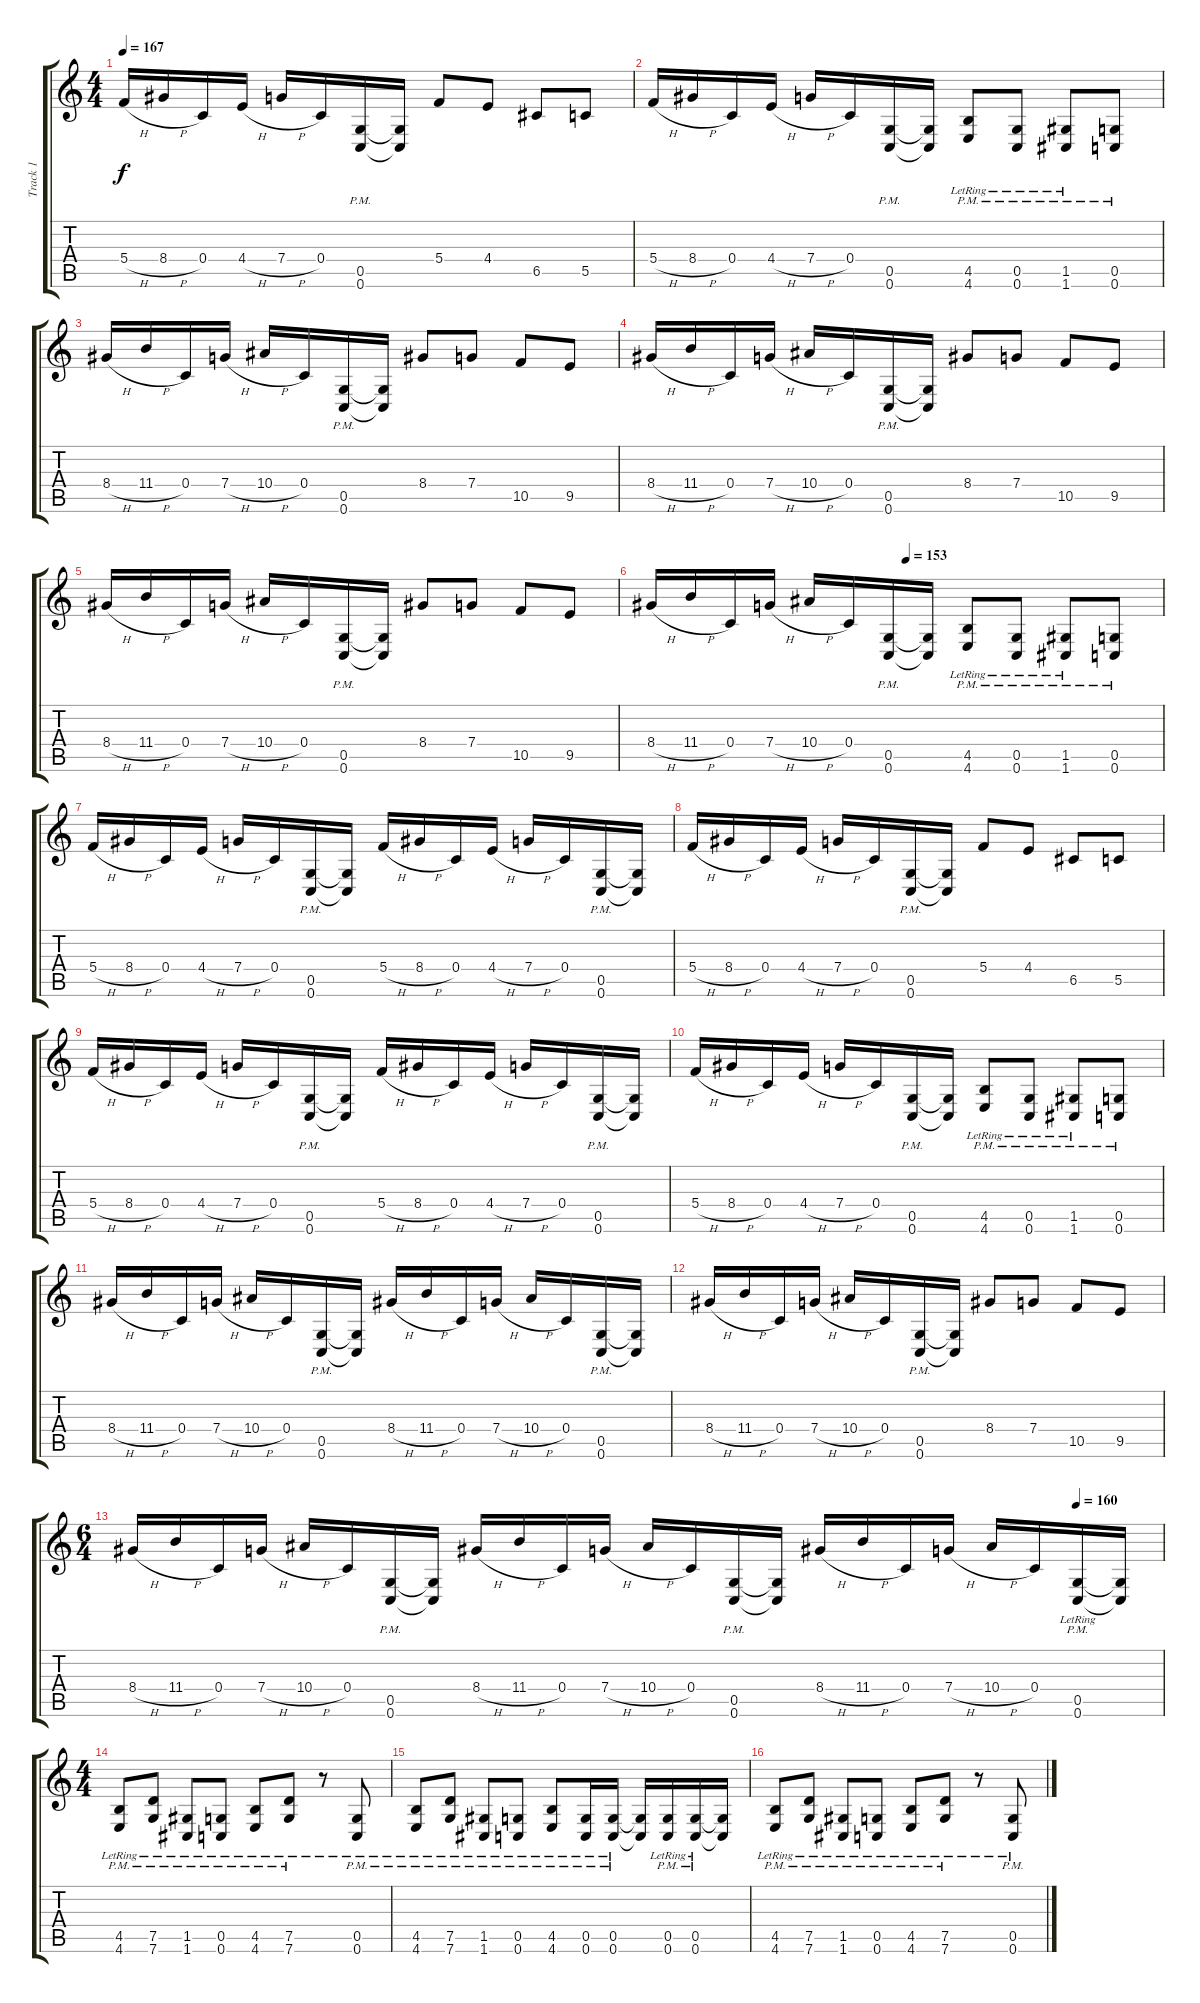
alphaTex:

\track ("Track 1" "Track 1") {instrument distortionguitar}
\staff {score tabs}
\tuning (D4 A3 F3 C3 G2 C2) {hide}
\ts (4 4)
\tempo 167
\clef g2
\ks c
5.4{h}.16{dy f} 8.4{h}.16 0.4.16 4.4{h}.16 7.4{h}.16 0.4.16 (0.5{pm} 0.6{pm}).16 (0.5{t} 0.6{t}).16 5.4.8 4.4.8 6.5.8 5.5.8 |
5.4{h}.16 8.4{h}.16 0.4.16 4.4{h}.16 7.4{h}.16 0.4.16 (0.5{pm} 0.6{pm}).16 (0.5{t} 0.6{t}).16 (4.5{pm lr} 4.6{pm lr}).8 (0.5{pm lr} 0.6{pm lr}).8 (1.5{pm lr} 1.6{pm lr}).8 (0.5{pm} 0.6{pm}).8 |
8.4{h}.16 11.4{h}.16 0.4.16 7.4{h}.16 10.4{h}.16 0.4.16 (0.5{pm} 0.6{pm}).16 (0.5{t} 0.6{t}).16 8.4.8 7.4.8 10.5.8 9.5.8 |
8.4{h}.16 11.4{h}.16 0.4.16 7.4{h}.16 10.4{h}.16 0.4.16 (0.5{pm} 0.6{pm}).16 (0.5{t} 0.6{t}).16 8.4.8 7.4.8 10.5.8 9.5.8 |
8.4{h}.16 11.4{h}.16 0.4.16 7.4{h}.16 10.4{h}.16 0.4.16 (0.5{pm} 0.6{pm}).16 (0.5{t} 0.6{t}).16 8.4.8 7.4.8 10.5.8 9.5.8 |
\tempo (153 0.5)
8.4{h}.16 11.4{h}.16 0.4.16 7.4{h}.16 10.4{h}.16 0.4.16 (0.5{pm} 0.6{pm}).16 (0.5{t} 0.6{t}).16 (4.5{pm lr} 4.6{pm lr}).8 (0.5{pm lr} 0.6{pm lr}).8 (1.5{pm lr} 1.6{pm lr}).8 (0.5{pm} 0.6{pm}).8 |
5.4{h}.16 8.4{h}.16 0.4.16 4.4{h}.16 7.4{h}.16 0.4.16 (0.5{pm} 0.6{pm}).16 (0.5{t} 0.6{t}).16 5.4{h}.16 8.4{h}.16 0.4.16 4.4{h}.16 7.4{h}.16 0.4.16 (0.5{pm} 0.6{pm}).16 (0.5{t} 0.6{t}).16 |
5.4{h}.16 8.4{h}.16 0.4.16 4.4{h}.16 7.4{h}.16 0.4.16 (0.5{pm} 0.6{pm}).16 (0.5{t} 0.6{t}).16 5.4.8 4.4.8 6.5.8 5.5.8 |
5.4{h}.16 8.4{h}.16 0.4.16 4.4{h}.16 7.4{h}.16 0.4.16 (0.5{pm} 0.6{pm}).16 (0.5{t} 0.6{t}).16 5.4{h}.16 8.4{h}.16 0.4.16 4.4{h}.16 7.4{h}.16 0.4.16 (0.5{pm} 0.6{pm}).16 (0.5{t} 0.6{t}).16 |
5.4{h}.16 8.4{h}.16 0.4.16 4.4{h}.16 7.4{h}.16 0.4.16 (0.5{pm} 0.6{pm}).16 (0.5{t} 0.6{t}).16 (4.5{pm lr} 4.6{pm lr}).8 (0.5{pm lr} 0.6{pm lr}).8 (1.5{pm lr} 1.6{pm lr}).8 (0.5{pm} 0.6{pm}).8 |
8.4{h}.16 11.4{h}.16 0.4.16 7.4{h}.16 10.4{h}.16 0.4.16 (0.5{pm} 0.6{pm}).16 (0.5{t} 0.6{t}).16 8.4{h}.16 11.4{h}.16 0.4.16 7.4{h}.16 10.4{h}.16 0.4.16 (0.5{pm} 0.6{pm}).16 (0.5{t} 0.6{t}).16 |
8.4{h}.16 11.4{h}.16 0.4.16 7.4{h}.16 10.4{h}.16 0.4.16 (0.5{pm} 0.6{pm}).16 (0.5{t} 0.6{t}).16 8.4.8 7.4.8 10.5.8 9.5.8 |
\ts (6 4)
\tempo (160 0.9166666666666666)
8.4{h}.16 11.4{h}.16 0.4.16 7.4{h}.16 10.4{h}.16 0.4.16 (0.5{pm} 0.6{pm}).16 (0.5{t} 0.6{t}).16 8.4{h}.16 11.4{h}.16 0.4.16 7.4{h}.16 10.4{h}.16 0.4.16 (0.5{pm} 0.6{pm}).16 (0.5{t} 0.6{t}).16 8.4{h}.16 11.4{h}.16 0.4.16 7.4{h}.16 10.4{h}.16 0.4.16 (0.5{pm lr} 0.6{pm lr}).16 (0.5{t} 0.6{t}).16 |
\ts (4 4)
(4.5{pm lr} 4.6{pm lr}).8 (7.5{pm lr} 7.6{pm lr}).8 (1.5{pm lr} 1.6{pm lr}).8 (0.5{pm lr} 0.6{pm lr}).8 (4.5{pm lr} 4.6{pm lr}).8 (7.5{pm lr} 7.6{pm lr}).8 r.8 (0.5{pm lr} 0.6{pm lr}).8 |
(4.5{pm lr} 4.6{pm lr}).8 (7.5{pm lr} 7.6{pm lr}).8 (1.5{pm lr} 1.6{pm lr}).8 (0.5{pm lr} 0.6{pm lr}).8 (4.5{pm lr} 4.6{pm lr}).8 (0.5{pm lr} 0.6{pm lr}).16 (0.5{pm lr} 0.6{pm lr}).16 (0.5{t} 0.6{t}).16 (0.5{pm lr} 0.6{pm lr}).16 (0.5{pm lr} 0.6{pm lr}).16 (0.5{t} 0.6{t}).16 |
(4.5{pm lr} 4.6{pm lr}).8 (7.5{pm lr} 7.6{pm lr}).8 (1.5{pm lr} 1.6{pm lr}).8 (0.5{pm lr} 0.6{pm lr}).8 (4.5{pm lr} 4.6{pm lr}).8 (7.5{pm lr} 7.6{pm lr}).8 r.8 (0.5{pm lr} 0.6{pm lr}).8
